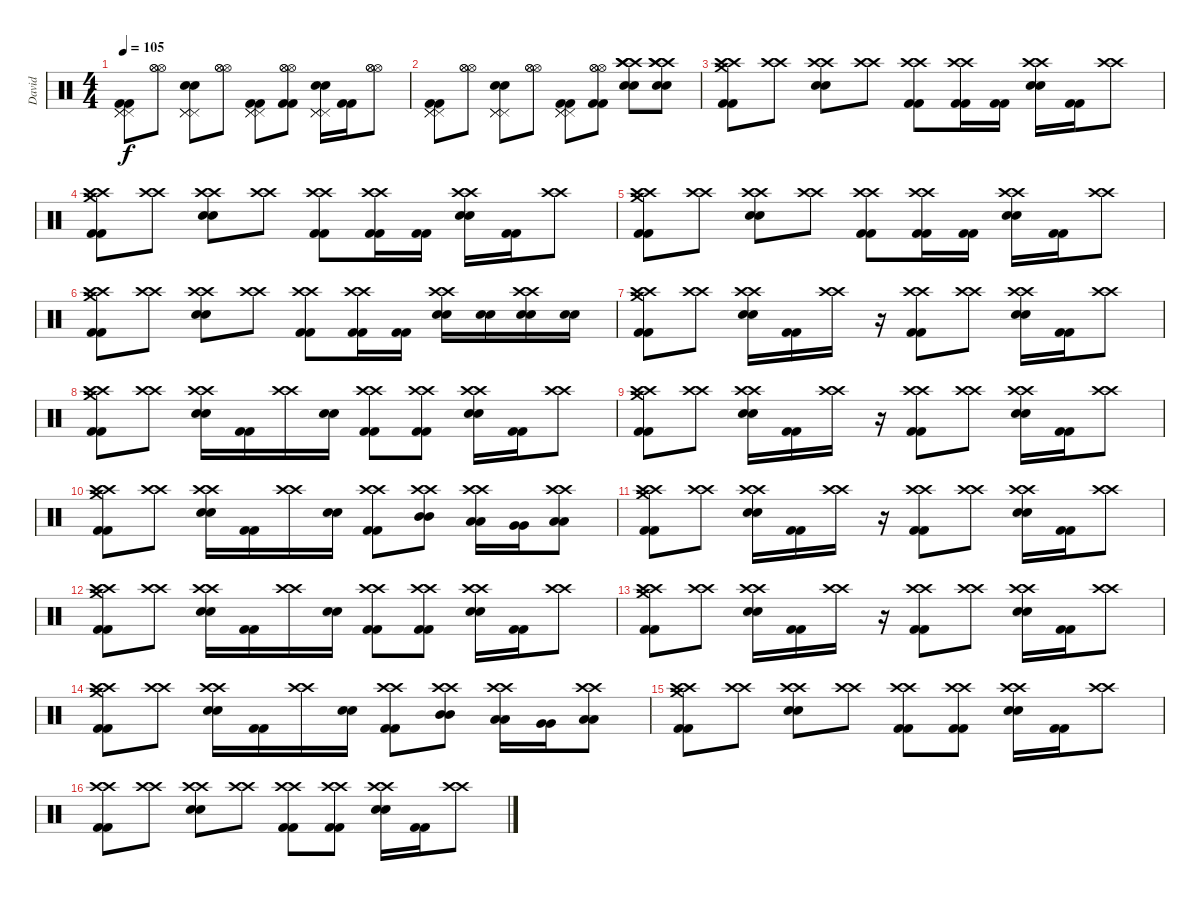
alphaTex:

\track ("David" "David") {instrument percussion}
\staff {score}
\articulation defaults
\ts (4 4)
\tempo 105
\clef neutral
\ks c
("Pedal Hi-Hat (hit)" "Pedal Hi-Hat (hit)" "Pedal Hi-Hat (hit)" "Kick (hit) 2" "Kick (hit) 2").8{dy f} ("Hi-Hat (open)" "Hi-Hat (open)" "Hi-Hat (open)").8 ("Pedal Hi-Hat (hit)" "Pedal Hi-Hat (hit)" "Pedal Hi-Hat (hit)" "Electric Snare (hit)" "Electric Snare (hit)").8 ("Hi-Hat (open)" "Hi-Hat (open)" "Hi-Hat (open)").8 ("Pedal Hi-Hat (hit)" "Pedal Hi-Hat (hit)" "Pedal Hi-Hat (hit)" "Kick (hit) 2" "Kick (hit) 2").8 ("Hi-Hat (open)" "Hi-Hat (open)" "Hi-Hat (open)" "Kick (hit) 2" "Kick (hit) 2").8 ("Pedal Hi-Hat (hit)" "Pedal Hi-Hat (hit)" "Pedal Hi-Hat (hit)" "Electric Snare (hit)" "Electric Snare (hit)").16 ("Kick (hit) 2" "Kick (hit) 2").16 ("Hi-Hat (open)" "Hi-Hat (open)" "Hi-Hat (open)").8 |
("Pedal Hi-Hat (hit)" "Pedal Hi-Hat (hit)" "Pedal Hi-Hat (hit)" "Kick (hit) 2" "Kick (hit) 2").8 ("Hi-Hat (open)" "Hi-Hat (open)" "Hi-Hat (open)").8 ("Pedal Hi-Hat (hit)" "Pedal Hi-Hat (hit)" "Pedal Hi-Hat (hit)" "Electric Snare (hit)" "Electric Snare (hit)").8 ("Hi-Hat (open)" "Hi-Hat (open)" "Hi-Hat (open)").8 ("Pedal Hi-Hat (hit)" "Pedal Hi-Hat (hit)" "Pedal Hi-Hat (hit)" "Kick (hit) 2" "Kick (hit) 2").8 ("Hi-Hat (open)" "Hi-Hat (open)" "Hi-Hat (open)" "Kick (hit) 2" "Kick (hit) 2").8 ("Crash high (hit)" "Crash high (hit)" "Crash high (hit)" "Electric Snare (hit)" "Electric Snare (hit)").8 ("Crash high (hit)" "Crash high (hit)" "Crash high (hit)" "Electric Snare (hit)" "Electric Snare (hit)").8 |
("Crash medium (hit)" "Crash high (hit)" "Crash high (hit)" "Kick (hit) 2" "Kick (hit) 2").8 ("Crash high (hit)" "Crash high (hit)").8 ("Crash high (hit)" "Crash high (hit)" "Electric Snare (hit)" "Electric Snare (hit)").8 ("Crash high (hit)" "Crash high (hit)").8 ("Crash high (hit)" "Crash high (hit)" "Kick (hit) 2" "Kick (hit) 2").8 ("Crash high (hit)" "Crash high (hit)" "Kick (hit) 2" "Kick (hit) 2").16 ("Kick (hit) 2" "Kick (hit) 2").16 ("Crash high (hit)" "Crash high (hit)" "Electric Snare (hit)" "Electric Snare (hit)").16 ("Kick (hit) 2" "Kick (hit) 2").16 ("Crash high (hit)" "Crash high (hit)").8 |
("Crash medium (hit)" "Crash high (hit)" "Crash high (hit)" "Kick (hit) 2" "Kick (hit) 2").8 ("Crash high (hit)" "Crash high (hit)").8 ("Crash high (hit)" "Crash high (hit)" "Electric Snare (hit)" "Electric Snare (hit)").8 ("Crash high (hit)" "Crash high (hit)").8 ("Crash high (hit)" "Crash high (hit)" "Kick (hit) 2" "Kick (hit) 2").8 ("Crash high (hit)" "Crash high (hit)" "Kick (hit) 2" "Kick (hit) 2").16 ("Kick (hit) 2" "Kick (hit) 2").16 ("Crash high (hit)" "Crash high (hit)" "Electric Snare (hit)" "Electric Snare (hit)").16 ("Kick (hit) 2" "Kick (hit) 2").16 ("Crash high (hit)" "Crash high (hit)").8 |
("Crash medium (hit)" "Crash high (hit)" "Crash high (hit)" "Kick (hit) 2" "Kick (hit) 2").8 ("Crash high (hit)" "Crash high (hit)").8 ("Crash high (hit)" "Crash high (hit)" "Electric Snare (hit)" "Electric Snare (hit)").8 ("Crash high (hit)" "Crash high (hit)").8 ("Crash high (hit)" "Crash high (hit)" "Kick (hit) 2" "Kick (hit) 2").8 ("Crash high (hit)" "Crash high (hit)" "Kick (hit) 2" "Kick (hit) 2").16 ("Kick (hit) 2" "Kick (hit) 2").16 ("Crash high (hit)" "Crash high (hit)" "Electric Snare (hit)" "Electric Snare (hit)").16 ("Kick (hit) 2" "Kick (hit) 2").16 ("Crash high (hit)" "Crash high (hit)").8 |
("Crash medium (hit)" "Crash high (hit)" "Crash high (hit)" "Kick (hit) 2" "Kick (hit) 2").8 ("Crash high (hit)" "Crash high (hit)").8 ("Crash high (hit)" "Crash high (hit)" "Electric Snare (hit)" "Electric Snare (hit)").8 ("Crash high (hit)" "Crash high (hit)").8 ("Crash high (hit)" "Crash high (hit)" "Kick (hit) 2" "Kick (hit) 2").8 ("Crash high (hit)" "Crash high (hit)" "Kick (hit) 2" "Kick (hit) 2").16 ("Kick (hit) 2" "Kick (hit) 2").16 ("Crash high (hit)" "Crash high (hit)" "Electric Snare (hit)" "Electric Snare (hit)").16 ("Electric Snare (hit)" "Electric Snare (hit)").16 ("Crash high (hit)" "Crash high (hit)" "Electric Snare (hit)" "Electric Snare (hit)").16 ("Electric Snare (hit)" "Electric Snare (hit)").16 |
("Crash medium (hit)" "Crash high (hit)" "Crash high (hit)" "Kick (hit) 2" "Kick (hit) 2").8 ("Crash high (hit)" "Crash high (hit)").8 ("Crash high (hit)" "Crash high (hit)" "Electric Snare (hit)" "Electric Snare (hit)").16 ("Kick (hit) 2" "Kick (hit) 2").16 ("Crash high (hit)" "Crash high (hit)").16 r.16 ("Crash high (hit)" "Crash high (hit)" "Kick (hit) 2" "Kick (hit) 2").8 ("Crash high (hit)" "Crash high (hit)").8 ("Crash high (hit)" "Crash high (hit)" "Electric Snare (hit)" "Electric Snare (hit)").16 ("Kick (hit) 2" "Kick (hit) 2").16 ("Crash high (hit)" "Crash high (hit)").8 |
("Crash medium (hit)" "Crash high (hit)" "Crash high (hit)" "Kick (hit) 2" "Kick (hit) 2").8 ("Crash high (hit)" "Crash high (hit)").8 ("Crash high (hit)" "Crash high (hit)" "Electric Snare (hit)" "Electric Snare (hit)").16 ("Kick (hit) 2" "Kick (hit) 2").16 ("Crash high (hit)" "Crash high (hit)").16 ("Electric Snare (hit)" "Electric Snare (hit)").16 ("Crash high (hit)" "Crash high (hit)" "Kick (hit) 2" "Kick (hit) 2").8 ("Crash high (hit)" "Crash high (hit)" "Kick (hit) 2" "Kick (hit) 2").8 ("Crash high (hit)" "Crash high (hit)" "Electric Snare (hit)" "Electric Snare (hit)").16 ("Kick (hit) 2" "Kick (hit) 2").16 ("Crash high (hit)" "Crash high (hit)").8 |
("Crash medium (hit)" "Crash high (hit)" "Crash high (hit)" "Kick (hit) 2" "Kick (hit) 2").8 ("Crash high (hit)" "Crash high (hit)").8 ("Crash high (hit)" "Crash high (hit)" "Electric Snare (hit)" "Electric Snare (hit)").16 ("Kick (hit) 2" "Kick (hit) 2").16 ("Crash high (hit)" "Crash high (hit)").16 r.16 ("Crash high (hit)" "Crash high (hit)" "Kick (hit) 2" "Kick (hit) 2").8 ("Crash high (hit)" "Crash high (hit)").8 ("Crash high (hit)" "Crash high (hit)" "Electric Snare (hit)" "Electric Snare (hit)").16 ("Kick (hit) 2" "Kick (hit) 2").16 ("Crash high (hit)" "Crash high (hit)").8 |
("Crash medium (hit)" "Crash high (hit)" "Crash high (hit)" "Kick (hit) 2" "Kick (hit) 2").8 ("Crash high (hit)" "Crash high (hit)").8 ("Crash high (hit)" "Crash high (hit)" "Electric Snare (hit)" "Electric Snare (hit)").16 ("Kick (hit) 2" "Kick (hit) 2").16 ("Crash high (hit)" "Crash high (hit)").16 ("Electric Snare (hit)" "Electric Snare (hit)").16 ("Crash high (hit)" "Crash high (hit)" "Kick (hit) 2" "Kick (hit) 2").8 ("Crash high (hit)" "Crash high (hit)" "Mid Tom (hit)" "Mid Tom (hit)").8 ("Crash high (hit)" "Crash high (hit)" "Low Tom (hit)" "Low Tom (hit)").16 ("Very Low Tom (hit)" "Very Low Tom (hit)").16 ("Crash high (hit)" "Crash high (hit)" "Low Floor Tom (hit)" "Low Floor Tom (hit)").8 |
("Crash medium (hit)" "Crash high (hit)" "Crash high (hit)" "Kick (hit) 2" "Kick (hit) 2").8 ("Crash high (hit)" "Crash high (hit)").8 ("Crash high (hit)" "Crash high (hit)" "Electric Snare (hit)" "Electric Snare (hit)").16 ("Kick (hit) 2" "Kick (hit) 2").16 ("Crash high (hit)" "Crash high (hit)").16 r.16 ("Crash high (hit)" "Crash high (hit)" "Kick (hit) 2" "Kick (hit) 2").8 ("Crash high (hit)" "Crash high (hit)").8 ("Crash high (hit)" "Crash high (hit)" "Electric Snare (hit)" "Electric Snare (hit)").16 ("Kick (hit) 2" "Kick (hit) 2").16 ("Crash high (hit)" "Crash high (hit)").8 |
("Crash medium (hit)" "Crash high (hit)" "Crash high (hit)" "Kick (hit) 2" "Kick (hit) 2").8 ("Crash high (hit)" "Crash high (hit)").8 ("Crash high (hit)" "Crash high (hit)" "Electric Snare (hit)" "Electric Snare (hit)").16 ("Kick (hit) 2" "Kick (hit) 2").16 ("Crash high (hit)" "Crash high (hit)").16 ("Electric Snare (hit)" "Electric Snare (hit)").16 ("Crash high (hit)" "Crash high (hit)" "Kick (hit) 2" "Kick (hit) 2").8 ("Crash high (hit)" "Crash high (hit)" "Kick (hit) 2" "Kick (hit) 2").8 ("Crash high (hit)" "Crash high (hit)" "Electric Snare (hit)" "Electric Snare (hit)").16 ("Kick (hit) 2" "Kick (hit) 2").16 ("Crash high (hit)" "Crash high (hit)").8 |
("Crash medium (hit)" "Crash high (hit)" "Crash high (hit)" "Kick (hit) 2" "Kick (hit) 2").8 ("Crash high (hit)" "Crash high (hit)").8 ("Crash high (hit)" "Crash high (hit)" "Electric Snare (hit)" "Electric Snare (hit)").16 ("Kick (hit) 2" "Kick (hit) 2").16 ("Crash high (hit)" "Crash high (hit)").16 r.16 ("Crash high (hit)" "Crash high (hit)" "Kick (hit) 2" "Kick (hit) 2").8 ("Crash high (hit)" "Crash high (hit)").8 ("Crash high (hit)" "Crash high (hit)" "Electric Snare (hit)" "Electric Snare (hit)").16 ("Kick (hit) 2" "Kick (hit) 2").16 ("Crash high (hit)" "Crash high (hit)").8 |
("Crash medium (hit)" "Crash high (hit)" "Crash high (hit)" "Kick (hit) 2" "Kick (hit) 2").8 ("Crash high (hit)" "Crash high (hit)").8 ("Crash high (hit)" "Crash high (hit)" "Electric Snare (hit)" "Electric Snare (hit)").16 ("Kick (hit) 2" "Kick (hit) 2").16 ("Crash high (hit)" "Crash high (hit)").16 ("Electric Snare (hit)" "Electric Snare (hit)").16 ("Crash high (hit)" "Crash high (hit)" "Kick (hit) 2" "Kick (hit) 2").8 ("Crash high (hit)" "Crash high (hit)" "Mid Tom (hit)" "Mid Tom (hit)").8 ("Crash high (hit)" "Crash high (hit)" "Low Tom (hit)" "Low Tom (hit)").16 ("Very Low Tom (hit)" "Very Low Tom (hit)").16 ("Crash high (hit)" "Crash high (hit)" "Low Floor Tom (hit)" "Low Floor Tom (hit)").8 |
("Crash medium (hit)" "Crash high (hit)" "Crash high (hit)" "Kick (hit) 2" "Kick (hit) 2").8 ("Crash high (hit)" "Crash high (hit)").8 ("Crash high (hit)" "Crash high (hit)" "Electric Snare (hit)" "Electric Snare (hit)").8 ("Crash high (hit)" "Crash high (hit)").8 ("Crash high (hit)" "Crash high (hit)" "Kick (hit) 2" "Kick (hit) 2").8 ("Crash high (hit)" "Crash high (hit)" "Kick (hit) 2" "Kick (hit) 2").8 ("Crash high (hit)" "Crash high (hit)" "Electric Snare (hit)" "Electric Snare (hit)").16 ("Kick (hit) 2" "Kick (hit) 2").16 ("Crash high (hit)" "Crash high (hit)").8 |
("Crash high (hit)" "Crash high (hit)" "Kick (hit) 2" "Kick (hit) 2").8 ("Crash high (hit)" "Crash high (hit)").8 ("Crash high (hit)" "Crash high (hit)" "Electric Snare (hit)" "Electric Snare (hit)").8 ("Crash high (hit)" "Crash high (hit)").8 ("Crash high (hit)" "Crash high (hit)" "Kick (hit) 2" "Kick (hit) 2").8 ("Crash high (hit)" "Crash high (hit)" "Kick (hit) 2" "Kick (hit) 2").8 ("Crash high (hit)" "Crash high (hit)" "Electric Snare (hit)" "Electric Snare (hit)").16 ("Kick (hit) 2" "Kick (hit) 2").16 ("Crash high (hit)" "Crash high (hit)").8
